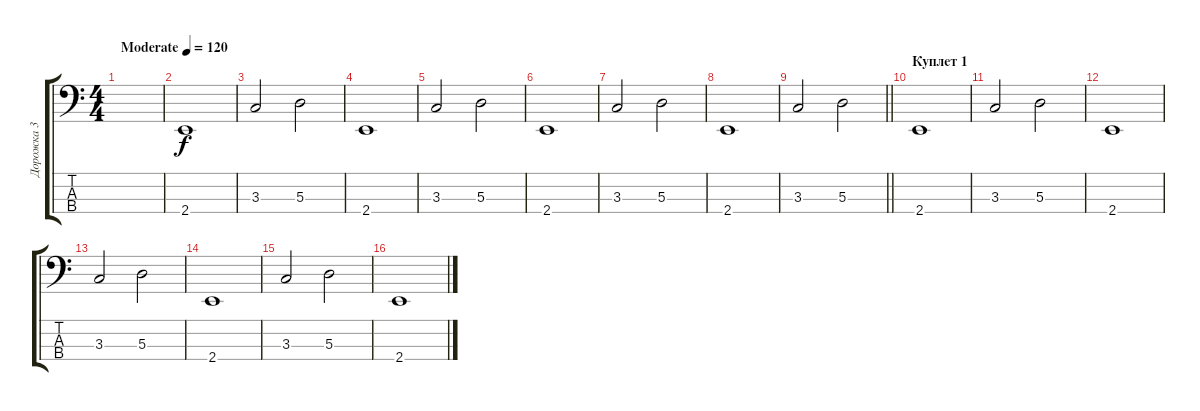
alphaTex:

\track ("Дорожка 3" "Дорожка 3") {instrument electricbassfinger}
\staff {score tabs}
\tuning (G2 D2 A1 D1) {hide}
\ts (4 4)
\tempo (120 "Moderate")
\clef f4
\ks c
|
2.4.1 |
3.3.2 5.3.2 |
2.4.1 |
3.3.2 5.3.2 |
2.4.1 |
3.3.2 5.3.2 |
2.4.1 |
\barLineRight lightlight
3.3.2 5.3.2 |
\section ("" "Куплет 1")
2.4.1 |
3.3.2 5.3.2 |
2.4.1 |
3.3.2 5.3.2 |
2.4.1 |
3.3.2 5.3.2 |
2.4.1
